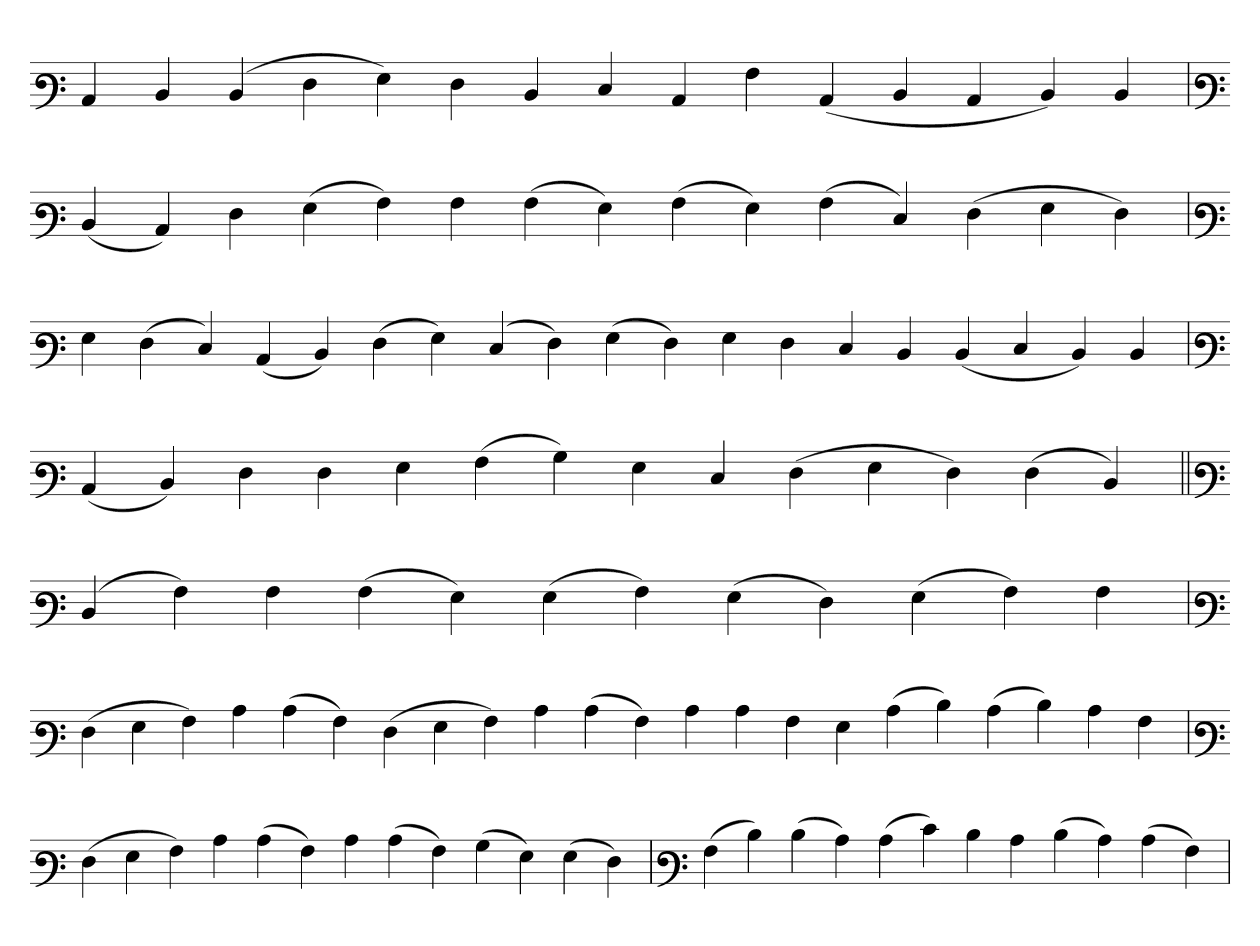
**kern
*part1
*staff1
*clefF3
=
4C
4D
(4D
4F
4G)
4F
4D
4E
4C
4A
(4C
4D
4C
4D)
4D
=`
*clefF3
(4D
4C)
4F
(4G
4A)
4A
(4A
4G)
(4A
4G)
(4A
4E)
(4F
4G
4F)
='
*clefF3
4G
(4F
4E)
(4C
4D)
(4F
4G)
(4E
4F)
(4G
4F)
4G
4F
4E
4D
(4D
4E
4D)
4D
=`
*clefF3
(4C
4D)
4F
4F
4G
(4A
4B)
4G
4E
(4F
4G
4F)
(4F
4D)
=||
*clefF3
(4D
4A)
4A
(4A
4G)
(4G
4A)
(4G
4F)
(4G
4A)
4A
=`
*clefF3
(4F
4G
4A)
4c
(4c
4A)
(4F
4G
4A)
4c
(4c
4A)
4c
4c
4A
4G
(4c
4d)
(4c
4d)
4c
4A
=`
*clefF3
(4F
4G
4A)
4c
(4c
4A)
4c
(4c
4A)
(4B
4G)
(4G
4F)
=
*clefF3
(4A
4d)
(4d
4c)
(4c
4e)
4d
4c
(4d
4c)
(4c
4A)
=`
*-
